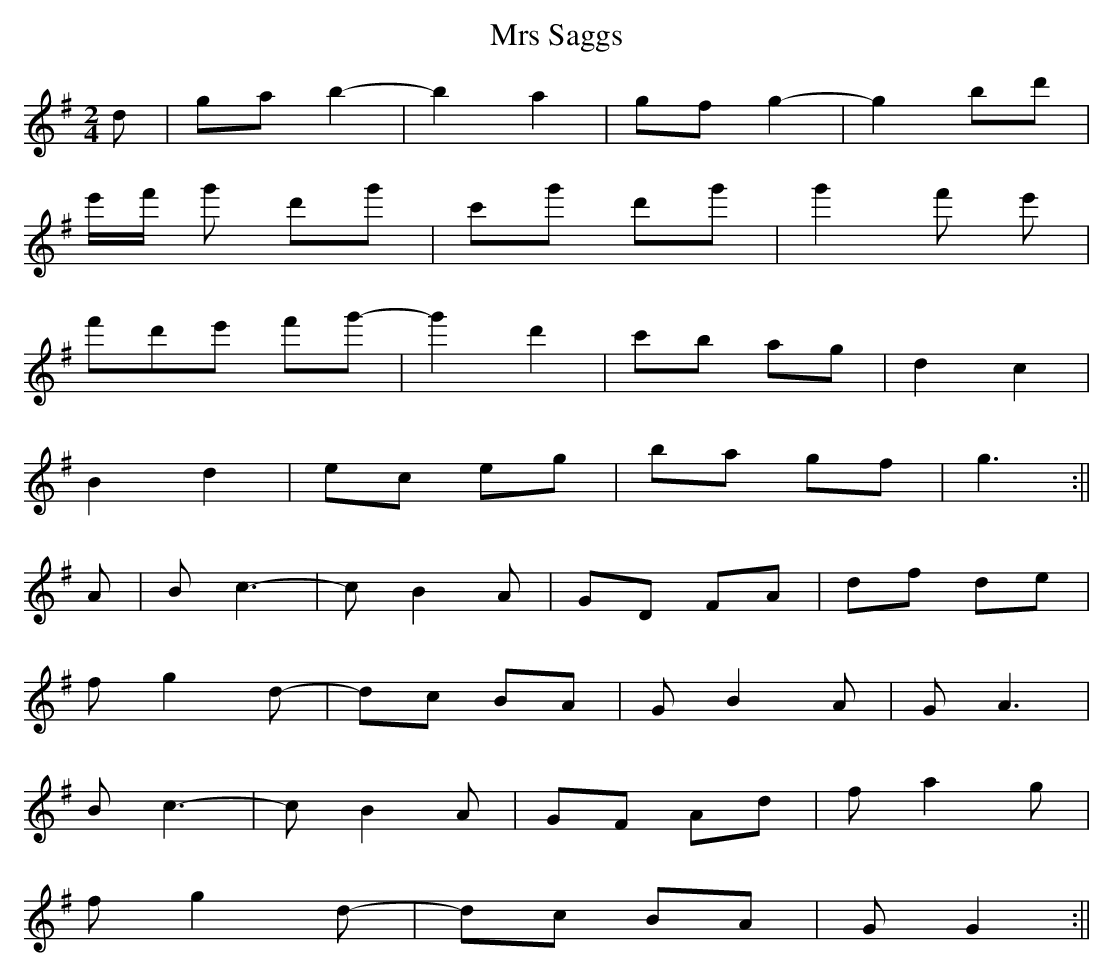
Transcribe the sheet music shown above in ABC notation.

X:1
T:Mrs Saggs
M:2/4
L:1/8
K:G
d|ga b2-|b2 a2|gf g2-|g2 bd'|
e'/f'/ g' d'g'|c'g' d'g'|g'2 f' e'|
f'd'e' f'g'-|g'2 d'2|c'b ag|d2 c2|
B2 d2|ec eg|ba gf|g3:||
A|B c3-|c B2 A|GD FA|df de|
f g2 d-|dc BA|G B2 A|G A3|
B c3-|c B2 A|GF Ad|f a2 g|
f g2 d-|dc BA|G G2:||
